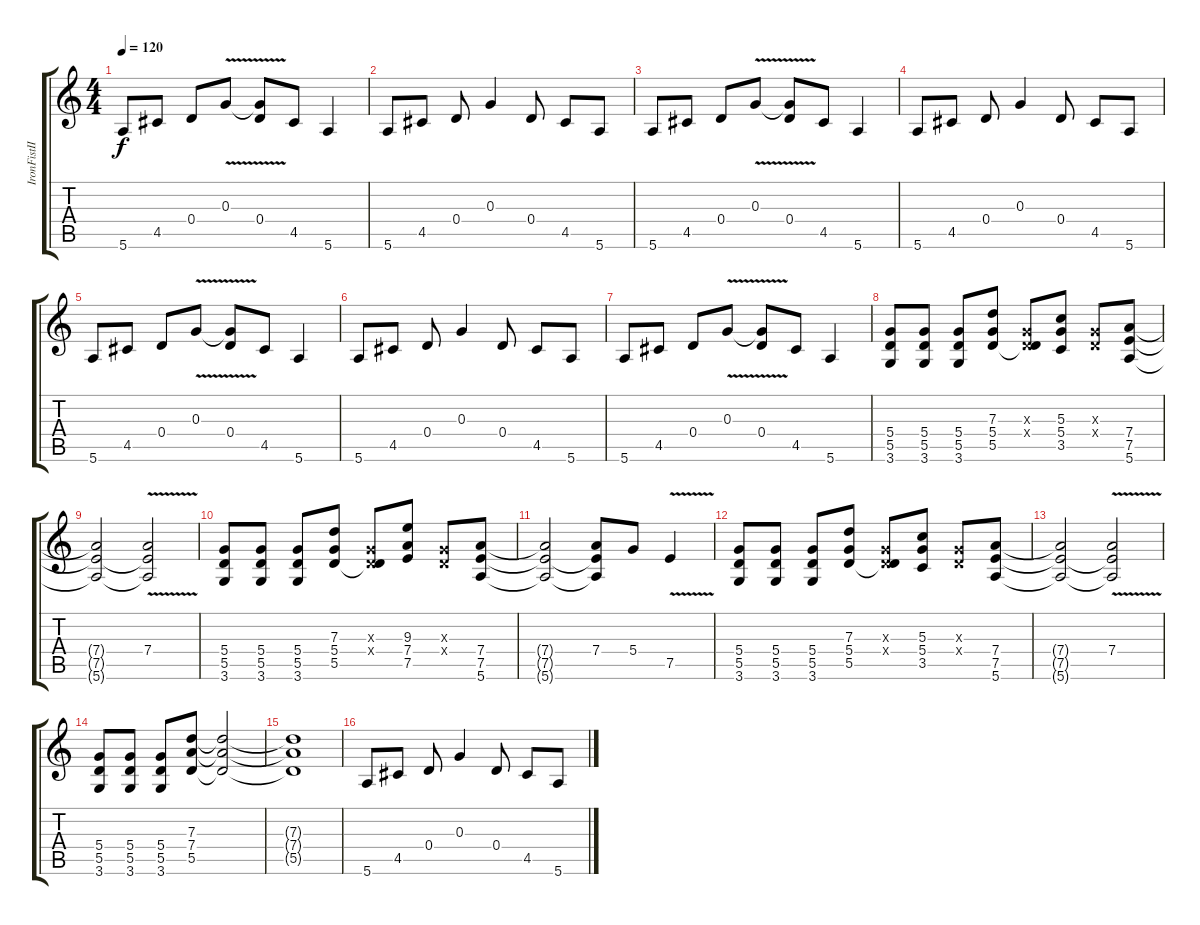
\track ("IronFistII" "IronFistII") {instrument distortionguitar}
\staff {score tabs}
\tuning (E4 B3 G3 D3 A2 E2) {hide}
\ts (4 4)
\tempo 120
\clef g2
\ks c
5.6.8{dy f} 4.5.8 0.4.8 0.3{v}.8 (0.3{t} 0.4).8 4.5.8 5.6.4 |
5.6.8 4.5.8 0.4.8 0.3.4 0.4.8 4.5.8 5.6.8 |
5.6.8 4.5.8 0.4.8 0.3{v}.8 (0.3{t} 0.4).8 4.5.8 5.6.4 |
5.6.8 4.5.8 0.4.8 0.3.4 0.4.8 4.5.8 5.6.8 |
5.6.8 4.5.8 0.4.8 0.3{v}.8 (0.3{t} 0.4).8 4.5.8 5.6.4 |
5.6.8 4.5.8 0.4.8 0.3.4 0.4.8 4.5.8 5.6.8 |
5.6.8 4.5.8 0.4.8 0.3{v}.8 (0.3{t} 0.4).8 4.5.8 5.6.4 |
(5.4 5.5 3.6).8 (5.4 5.5 3.6).8 (5.4 5.5 3.6).8 (7.3 5.4 5.5).8 (0.3{x} 0.4{x} 5.5{t}).8 (5.3 5.4 3.5).8 (0.3{x} 0.4{x}).8 (7.4 7.5 5.6).8 |
(7.4{t} 7.5{t} 5.6{t}).2 (7.4{v} 7.5{t} 5.6{t}).2 |
(5.4 5.5 3.6).8 (5.4 5.5 3.6).8 (5.4 5.5 3.6).8 (7.3 5.4 5.5).8 (0.3{x} 0.4{x} 5.5{t}).8 (9.3 7.4 7.5).8 (0.3{x} 0.4{x}).8 (7.4 7.5 5.6).8 |
(7.4{t} 7.5{t} 5.6{t}).2 (7.4 7.5{t} 5.6{t}).8 5.4.8 7.5{v}.4 |
(5.4 5.5 3.6).8 (5.4 5.5 3.6).8 (5.4 5.5 3.6).8 (7.3 5.4 5.5).8 (0.3{x} 0.4{x} 5.5{t}).8 (5.3 5.4 3.5).8 (0.3{x} 0.4{x}).8 (7.4 7.5 5.6).8 |
(7.4{t} 7.5{t} 5.6{t}).2 (7.4{v} 7.5{t} 5.6{t}).2 |
(5.4 5.5 3.6).8 (5.4 5.5 3.6).8 (5.4 5.5 3.6).8 (7.3 7.4 5.5).8 (7.3{t} 7.4{t} 5.5{t}).2{volume 9} |
(7.3{t} 7.4{t} 5.5{t}).1 |
5.6.8{volume 14} 4.5.8 0.4.8 0.3.4 0.4.8 4.5.8 5.6.8
